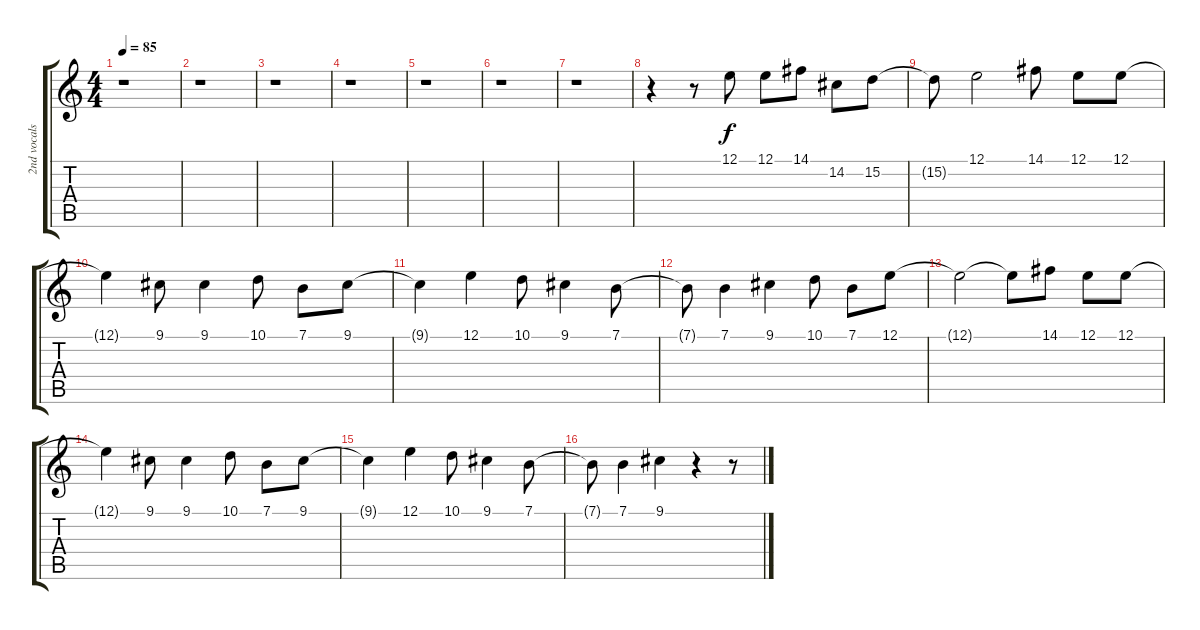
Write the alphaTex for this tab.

\track ("2nd vocals" "2nd vocals") {instrument englishhorn}
\staff {score tabs}
\tuning (E4 B3 G3 D3 A2 E2) {hide}
\ts (4 4)
\tempo 85
\clef g2
\ks c
r.1{dy f} |
r.1 |
r.1 |
r.1 |
r.1 |
r.1 |
r.1 |
r.4 r.8 12.1.8 12.1.8 14.1.8 14.2.8 15.2.8 |
15.2{t}.8 12.1.2 14.1.8 12.1.8 12.1.8 |
12.1{t}.4 9.1.8 9.1.4 10.1.8 7.1.8 9.1.8 |
9.1{t}.4 12.1.4 10.1.8 9.1.4 7.1.8 |
7.1{t}.8 7.1.4 9.1.4 10.1.8 7.1.8 12.1.8 |
12.1{t}.2 12.1{t}.8 14.1.8 12.1.8 12.1.8 |
12.1{t}.4 9.1.8 9.1.4 10.1.8 7.1.8 9.1.8 |
9.1{t}.4 12.1.4 10.1.8 9.1.4 7.1.8 |
7.1{t}.8 7.1.4 9.1.4 r.4 r.8
